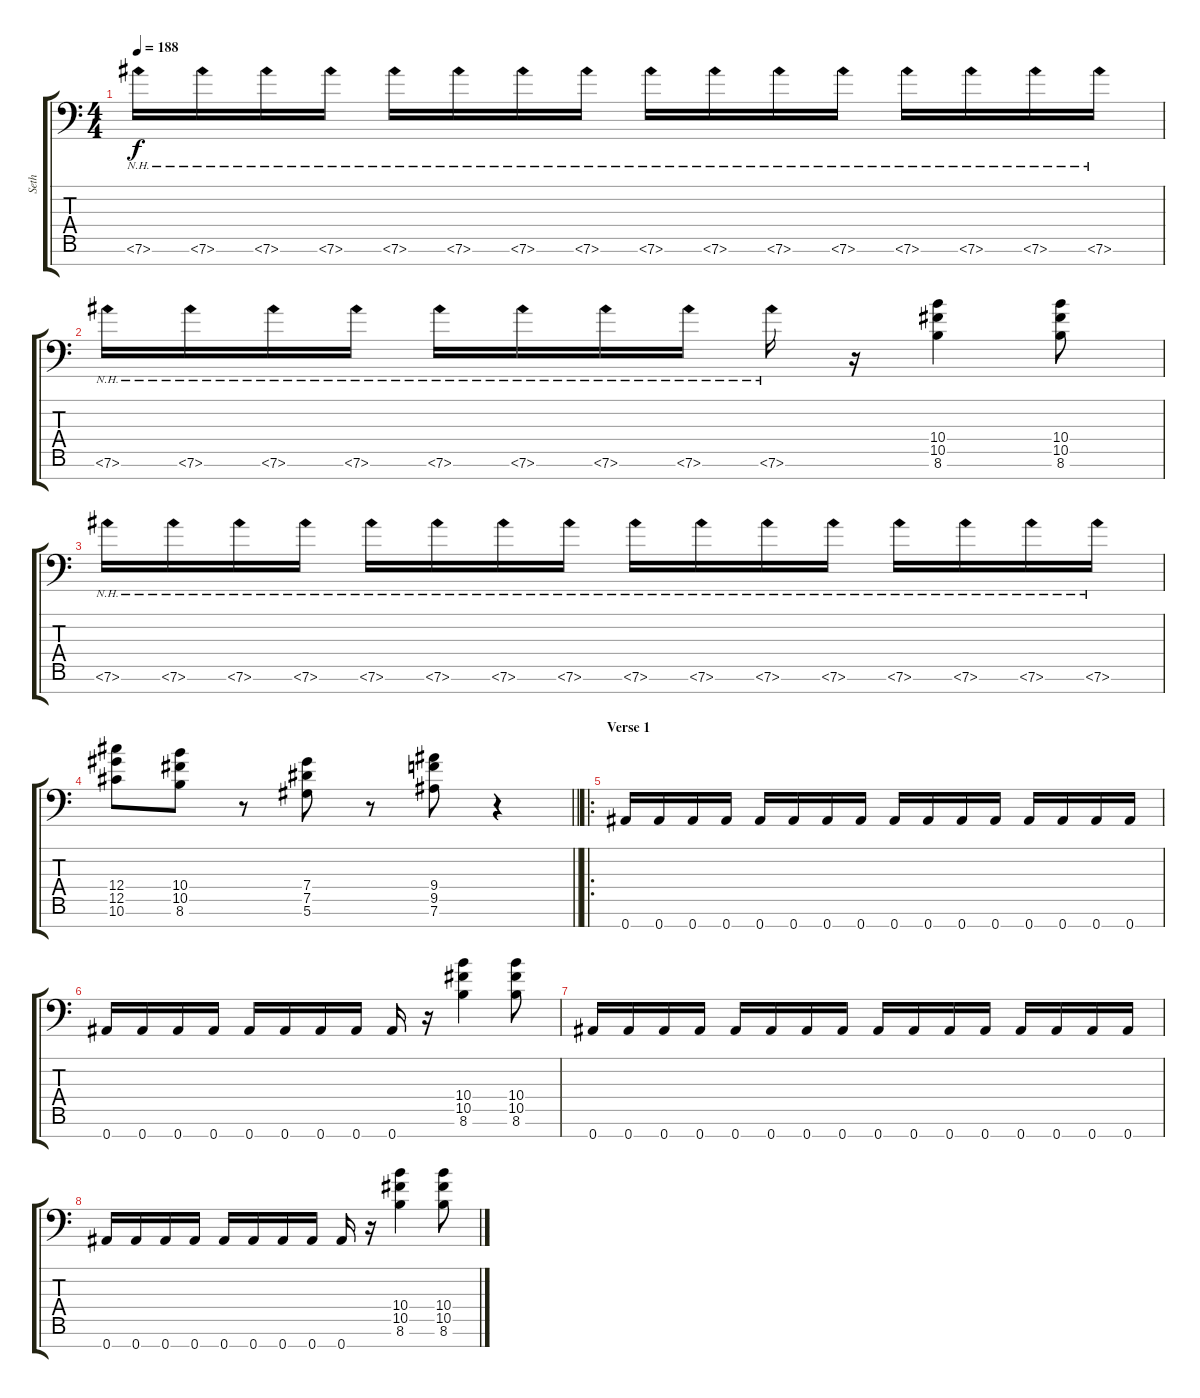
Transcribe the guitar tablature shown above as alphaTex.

\track ("Seth" "Seth") {instrument overdrivenguitar}
\staff {score tabs}
\tuning (Eb4 Bb3 Gb3 Db3 Ab2 Eb2 Bb1) {hide}
\ts (4 4)
\tempo 188
\clef f4
\ks c
7.6{nh}.16{dy f} 7.6{nh}.16 7.6{nh}.16 7.6{nh}.16 7.6{nh}.16 7.6{nh}.16 7.6{nh}.16 7.6{nh}.16 7.6{nh}.16 7.6{nh}.16 7.6{nh}.16 7.6{nh}.16 7.6{nh}.16 7.6{nh}.16 7.6{nh}.16 7.6{nh}.16 |
7.6{nh}.16 7.6{nh}.16 7.6{nh}.16 7.6{nh}.16 7.6{nh}.16 7.6{nh}.16 7.6{nh}.16 7.6{nh}.16 7.6{nh}.16 r.16 (10.4 10.5 8.6).4 (10.4 10.5 8.6).8 |
7.6{nh}.16 7.6{nh}.16 7.6{nh}.16 7.6{nh}.16 7.6{nh}.16 7.6{nh}.16 7.6{nh}.16 7.6{nh}.16 7.6{nh}.16 7.6{nh}.16 7.6{nh}.16 7.6{nh}.16 7.6{nh}.16 7.6{nh}.16 7.6{nh}.16 7.6{nh}.16 |
\barLineRight lightlight
(12.4 12.5 10.6).8 (10.4 10.5 8.6).8 r.8 (7.4 7.5 5.6).8 r.8 (9.4 9.5 7.6).8 r.4 |
\ro
\section ("" "Verse 1")
0.7.16 0.7.16 0.7.16 0.7.16 0.7.16 0.7.16 0.7.16 0.7.16 0.7.16 0.7.16 0.7.16 0.7.16 0.7.16 0.7.16 0.7.16 0.7.16 |
0.7.16 0.7.16 0.7.16 0.7.16 0.7.16 0.7.16 0.7.16 0.7.16 0.7.16 r.16 (10.4 10.5 8.6).4 (10.4 10.5 8.6).8 |
0.7.16 0.7.16 0.7.16 0.7.16 0.7.16 0.7.16 0.7.16 0.7.16 0.7.16 0.7.16 0.7.16 0.7.16 0.7.16 0.7.16 0.7.16 0.7.16 |
0.7.16 0.7.16 0.7.16 0.7.16 0.7.16 0.7.16 0.7.16 0.7.16 0.7.16 r.16 (10.4 10.5 8.6).4 (10.4 10.5 8.6).8
